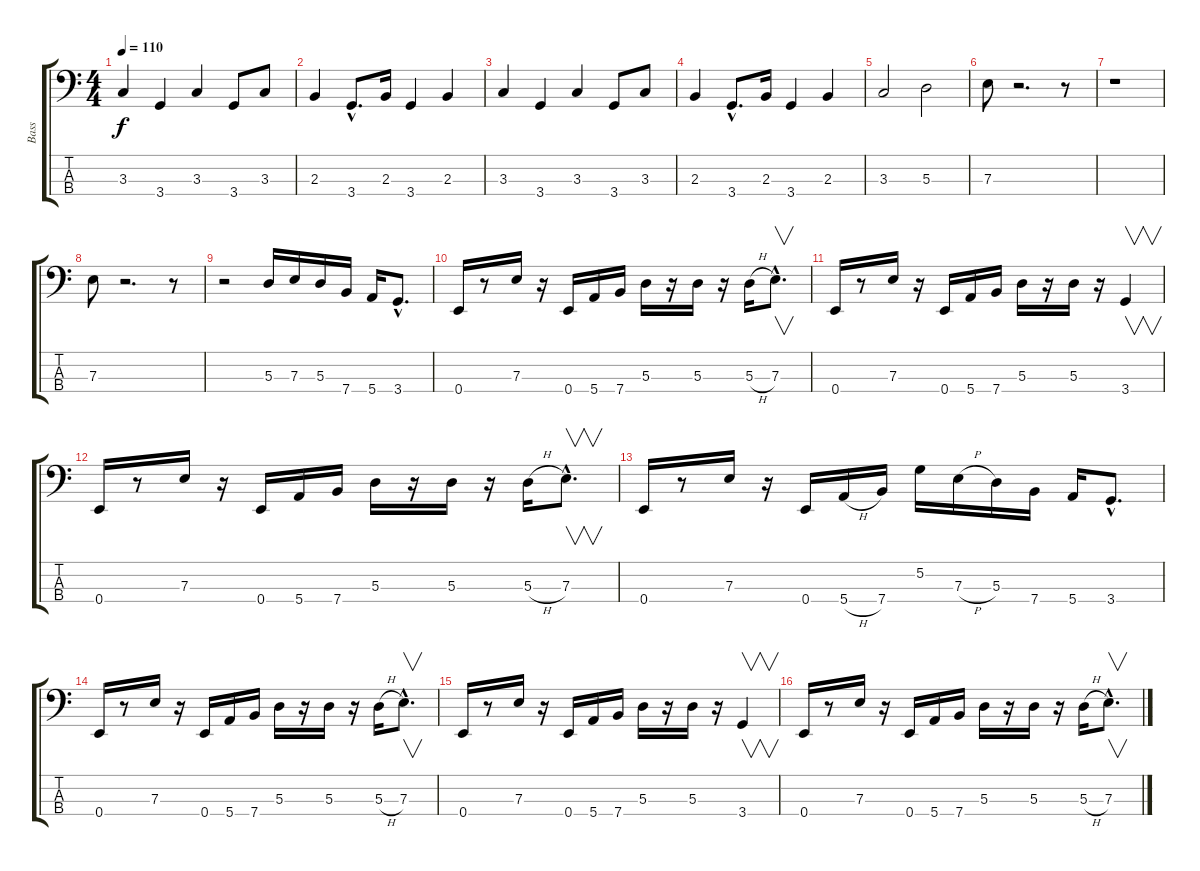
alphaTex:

\track ("Bass" "Bass") {instrument electricbassfinger}
\staff {score tabs}
\tuning (G2 D2 A1 E1) {hide}
\ts (4 4)
\tempo 110
\clef f4
\ks c
3.3.4{dy f} 3.4.4 3.3.4 3.4.8 3.3.8 |
2.3.4 3.4{hac}.8{d} 2.3.16 3.4.4 2.3.4 |
3.3.4 3.4.4 3.3.4 3.4.8 3.3.8 |
2.3.4 3.4{hac}.8{d} 2.3.16 3.4.4 2.3.4 |
3.3.2 5.3.2 |
7.3.8 r.2{d} r.8 |
r.1 |
7.3.8 r.2{d} r.8 |
r.2 5.3.16 7.3.16 5.3.16 7.4.16 5.4.16 3.4{hac}.8{d} |
0.4.16 r.8 7.3.16 r.16 0.4.16 5.4.16 7.4.16 5.3.16 r.16 5.3.16 r.16 5.3{h}.16 7.3{hac}.8{v d} |
0.4.16 r.8 7.3.16 r.16 0.4.16 5.4.16 7.4.16 5.3.16 r.16 5.3.16 r.16 3.4.4{v} |
0.4.16 r.8 7.3.16 r.16 0.4.16 5.4.16 7.4.16 5.3.16 r.16 5.3.16 r.16 5.3{h}.16 7.3{hac}.8{v d} |
0.4.16 r.8 7.3.16 r.16 0.4.16 5.4{h}.16 7.4.16 5.2.16 7.3{h}.16 5.3.16 7.4.16 5.4.16 3.4{hac}.8{d} |
0.4.16 r.8 7.3.16 r.16 0.4.16 5.4.16 7.4.16 5.3.16 r.16 5.3.16 r.16 5.3{h}.16 7.3{hac}.8{v d} |
0.4.16 r.8 7.3.16 r.16 0.4.16 5.4.16 7.4.16 5.3.16 r.16 5.3.16 r.16 3.4.4{v} |
0.4.16 r.8 7.3.16 r.16 0.4.16 5.4.16 7.4.16 5.3.16 r.16 5.3.16 r.16 5.3{h}.16 7.3{hac}.8{v d}
